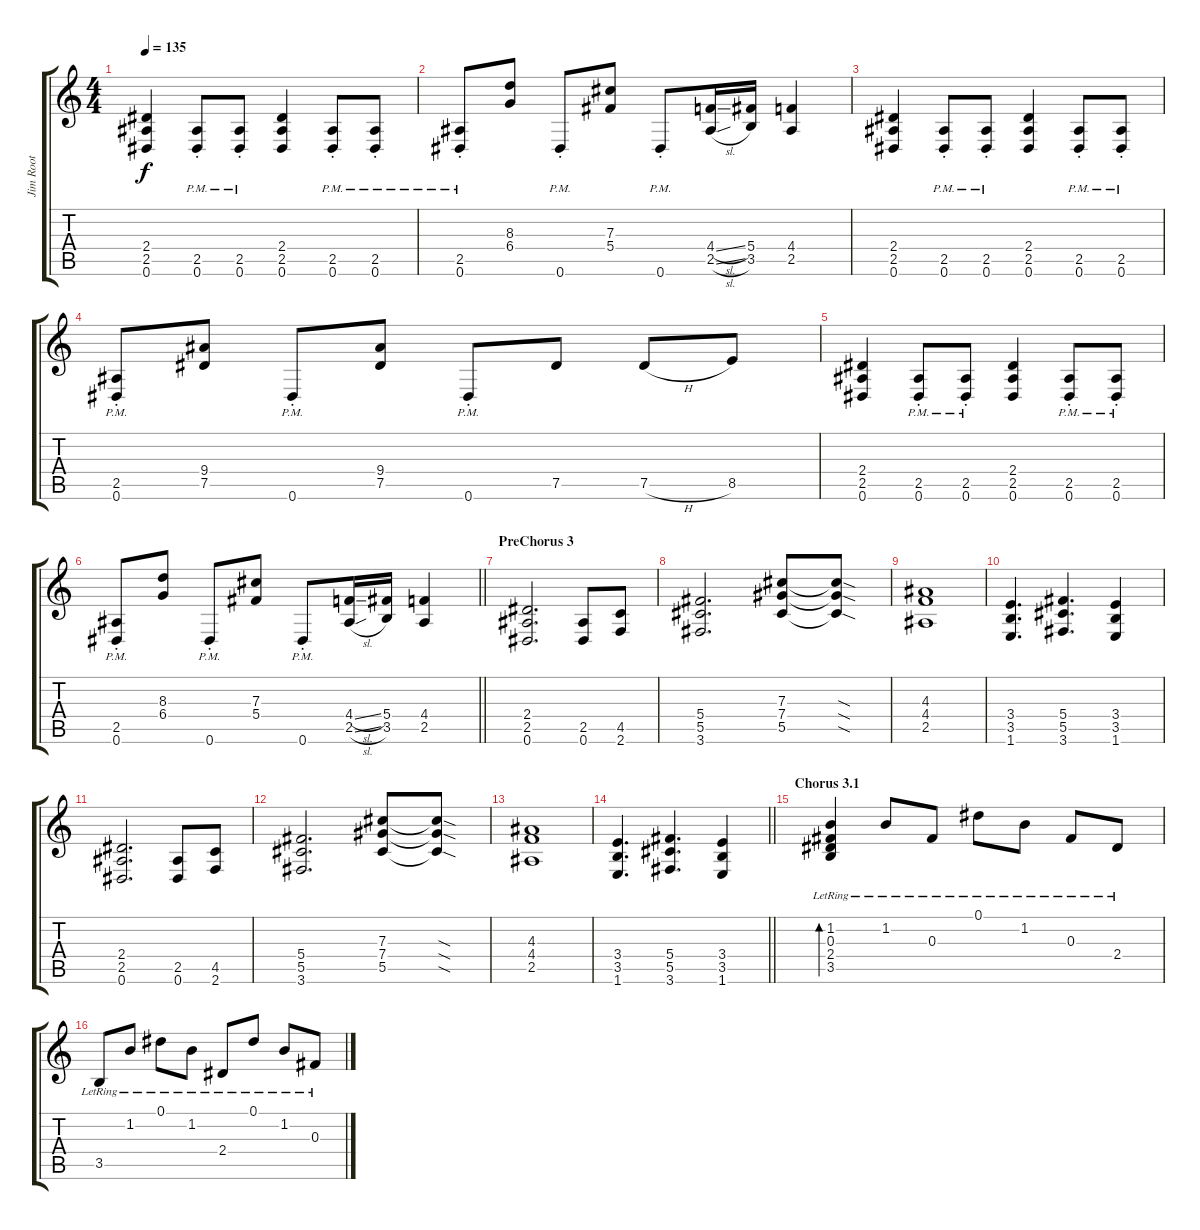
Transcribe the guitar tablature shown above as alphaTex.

\track ("Jim Root" "Jim Root") {instrument distortionguitar}
\staff {score tabs}
\tuning (Eb4 Bb3 Gb3 Db3 Ab2 Eb2) {hide}
\ts (4 4)
\tempo 135
\clef g2
\ks c
(2.4 2.5 0.6).4{dy f} (2.5{pm st} 0.6{pm st}).8 (2.5{pm st} 0.6{pm st}).8 (2.4 2.5 0.6).4 (2.5{pm st} 0.6{pm st}).8 (2.5{pm st} 0.6{pm st}).8 |
(2.5{pm st} 0.6{pm st}).8 (8.3 6.4).8 0.6{pm st}.8 (7.3 5.4).8 0.6{pm st}.8 (4.4{sl} 2.5{sl}).16 (5.4 3.5).16 (4.4 2.5).4 |
(2.4 2.5 0.6).4 (2.5{pm st} 0.6{pm st}).8 (2.5{pm st} 0.6{pm st}).8 (2.4 2.5 0.6).4 (2.5{pm st} 0.6{pm st}).8 (2.5{pm st} 0.6{pm st}).8 |
(2.5{pm st} 0.6{pm st}).8 (9.4 7.5).8 0.6{pm st}.8 (9.4 7.5).8 0.6{pm st}.8 7.5.8 7.5{h}.8 8.5.8 |
(2.4 2.5 0.6).4 (2.5{pm st} 0.6{pm st}).8 (2.5{pm st} 0.6{pm st}).8 (2.4 2.5 0.6).4 (2.5{pm st} 0.6{pm st}).8 (2.5{pm st} 0.6{pm st}).8 |
\barLineRight lightlight
(2.5{pm st} 0.6{pm st}).8 (8.3 6.4).8 0.6{pm st}.8 (7.3 5.4).8 0.6{pm st}.8 (4.4{sl} 2.5{sl}).16 (5.4 3.5).16 (4.4 2.5).4 |
\section ("" "PreChorus 3")
(2.4 2.5 0.6).2{d} (2.5 0.6).8 (4.5 2.6).8 |
(5.4 5.5 3.6).2{d} (7.3 7.4 5.5).8 (7.3{sod t} 7.4{sod t} 5.5{sod t}).8 |
(4.3 4.4 2.5).1 |
(3.4 3.5 1.6).4{d} (5.4 5.5 3.6).4{d} (3.4 3.5 1.6).4 |
(2.4 2.5 0.6).2{d} (2.5 0.6).8 (4.5 2.6).8 |
(5.4 5.5 3.6).2{d} (7.3 7.4 5.5).8 (7.3{sod t} 7.4{sod t} 5.5{sod t}).8 |
(4.3 4.4 2.5).1 |
\barLineRight lightlight
(3.4 3.5 1.6).4{d} (5.4 5.5 3.6).4{d} (3.4 3.5 1.6).4 |
\section ("" "Chorus 3.1")
(1.2{lr} 0.3{lr} 2.4{lr} 3.5{lr}).4{bd 120 volume 13 instrument acousticguitarsteel} 1.2{lr}.8 0.3{lr}.8 0.1{lr}.8 1.2{lr}.8 0.3{lr}.8 2.4{lr}.8 |
3.5{lr}.8 1.2{lr}.8 0.1{lr}.8 1.2{lr}.8 2.4{lr}.8 0.1{lr}.8 1.2{lr}.8 0.3{lr}.8
